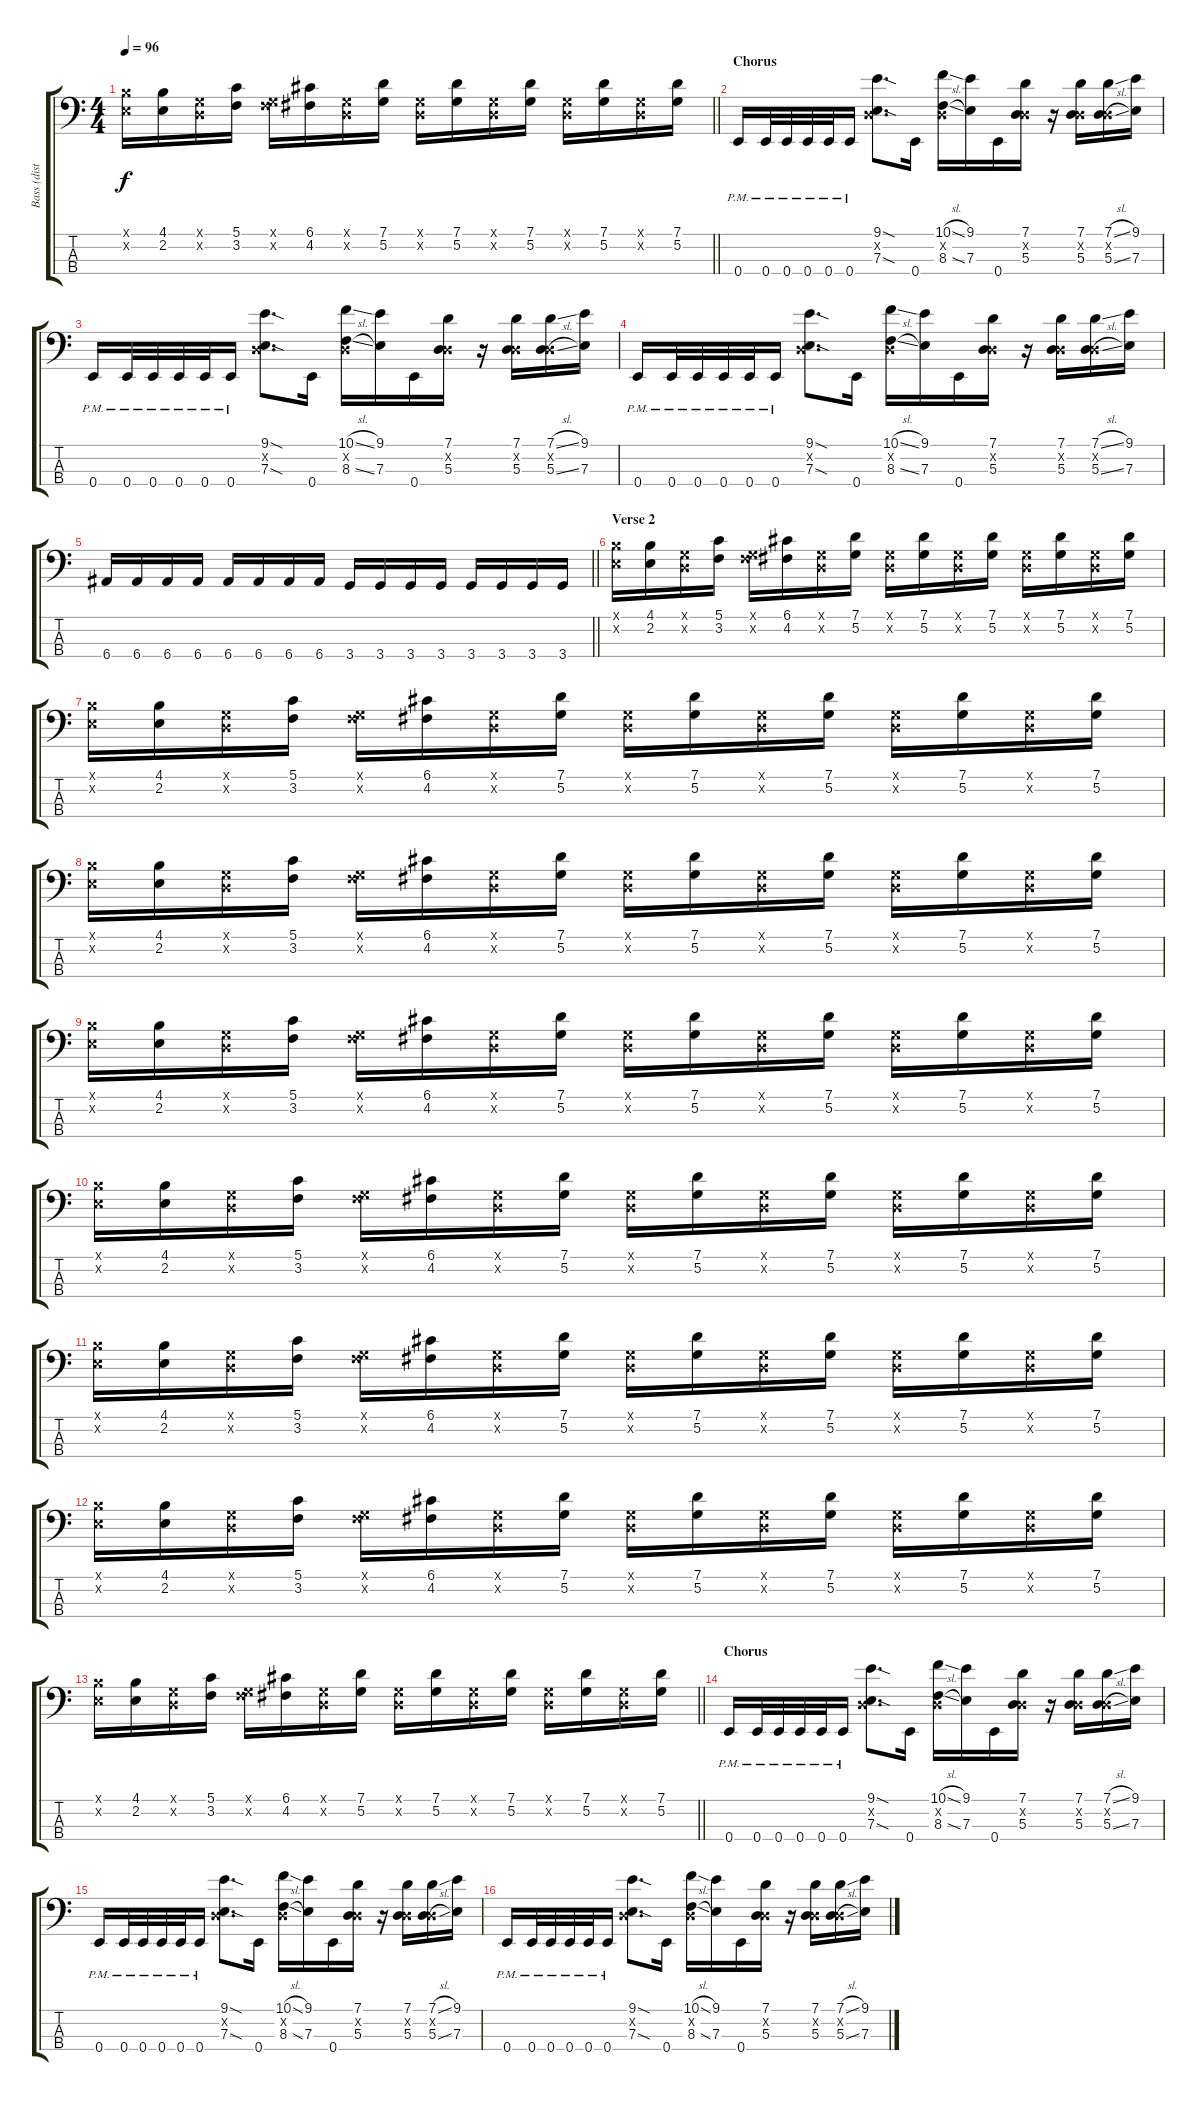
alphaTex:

\track ("Bass (dist.) - Left" "Bass (dist") {instrument distortionguitar}
\staff {score tabs}
\tuning (G2 D2 A1 E1) {hide}
\ts (4 4)
\tempo 96
\clef f4
\barLineRight lightlight
\ks c
(4.1{x} 2.2{x}).16{dy f} (4.1 2.2).16 (0.1{x} 0.2{x}).16 (5.1 3.2).16 (0.1{x} 3.2{x}).16 (6.1 4.2).16 (0.1{x} 0.2{x}).16 (7.1 5.2).16 (0.1{x} 0.2{x}).16 (7.1 5.2).16 (0.1{x} 0.2{x}).16 (7.1 5.2).16 (0.1{x} 0.2{x}).16 (7.1 5.2).16 (0.1{x} 0.2{x}).16 (7.1 5.2).16 |
\section ("" "Chorus")
0.4{pm}.16 0.4{pm}.32 0.4{pm}.32 0.4{pm}.32 0.4{pm}.32 0.4{pm}.16 (9.1{sod} 0.2{x} 7.3{sod}).8{d} 0.4.16 (10.1{sl} 0.2{x} 8.3{sl}).16 (9.1 7.3).16 0.4.16 (7.1 0.2{x} 5.3).16 r.16 (7.1 0.2{x} 5.3).16 (7.1{sl} 0.2{x} 5.3{sl}).16 (9.1 7.3).16 |
0.4{pm}.16 0.4{pm}.32 0.4{pm}.32 0.4{pm}.32 0.4{pm}.32 0.4{pm}.16 (9.1{sod} 0.2{x} 7.3{sod}).8{d} 0.4.16 (10.1{sl} 0.2{x} 8.3{sl}).16 (9.1 7.3).16 0.4.16 (7.1 0.2{x} 5.3).16 r.16 (7.1 0.2{x} 5.3).16 (7.1{sl} 0.2{x} 5.3{sl}).16 (9.1 7.3).16 |
0.4{pm}.16 0.4{pm}.32 0.4{pm}.32 0.4{pm}.32 0.4{pm}.32 0.4{pm}.16 (9.1{sod} 0.2{x} 7.3{sod}).8{d} 0.4.16 (10.1{sl} 0.2{x} 8.3{sl}).16 (9.1 7.3).16 0.4.16 (7.1 0.2{x} 5.3).16 r.16 (7.1 0.2{x} 5.3).16 (7.1{sl} 0.2{x} 5.3{sl}).16 (9.1 7.3).16 |
\barLineRight lightlight
6.4.16 6.4.16 6.4.16 6.4.16 6.4.16 6.4.16 6.4.16 6.4.16 3.4.16 3.4.16 3.4.16 3.4.16 3.4.16 3.4.16 3.4.16 3.4.16 |
\section ("" "Verse 2")
(4.1{x} 2.2{x}).16 (4.1 2.2).16 (0.1{x} 0.2{x}).16 (5.1 3.2).16 (0.1{x} 3.2{x}).16 (6.1 4.2).16 (0.1{x} 0.2{x}).16 (7.1 5.2).16 (0.1{x} 0.2{x}).16 (7.1 5.2).16 (0.1{x} 0.2{x}).16 (7.1 5.2).16 (0.1{x} 0.2{x}).16 (7.1 5.2).16 (0.1{x} 0.2{x}).16 (7.1 5.2).16 |
(4.1{x} 2.2{x}).16 (4.1 2.2).16 (0.1{x} 0.2{x}).16 (5.1 3.2).16 (0.1{x} 3.2{x}).16 (6.1 4.2).16 (0.1{x} 0.2{x}).16 (7.1 5.2).16 (0.1{x} 0.2{x}).16 (7.1 5.2).16 (0.1{x} 0.2{x}).16 (7.1 5.2).16 (0.1{x} 0.2{x}).16 (7.1 5.2).16 (0.1{x} 0.2{x}).16 (7.1 5.2).16 |
(4.1{x} 2.2{x}).16 (4.1 2.2).16 (0.1{x} 0.2{x}).16 (5.1 3.2).16 (0.1{x} 3.2{x}).16 (6.1 4.2).16 (0.1{x} 0.2{x}).16 (7.1 5.2).16 (0.1{x} 0.2{x}).16 (7.1 5.2).16 (0.1{x} 0.2{x}).16 (7.1 5.2).16 (0.1{x} 0.2{x}).16 (7.1 5.2).16 (0.1{x} 0.2{x}).16 (7.1 5.2).16 |
(4.1{x} 2.2{x}).16 (4.1 2.2).16 (0.1{x} 0.2{x}).16 (5.1 3.2).16 (0.1{x} 3.2{x}).16 (6.1 4.2).16 (0.1{x} 0.2{x}).16 (7.1 5.2).16 (0.1{x} 0.2{x}).16 (7.1 5.2).16 (0.1{x} 0.2{x}).16 (7.1 5.2).16 (0.1{x} 0.2{x}).16 (7.1 5.2).16 (0.1{x} 0.2{x}).16 (7.1 5.2).16 |
(4.1{x} 2.2{x}).16 (4.1 2.2).16 (0.1{x} 0.2{x}).16 (5.1 3.2).16 (0.1{x} 3.2{x}).16 (6.1 4.2).16 (0.1{x} 0.2{x}).16 (7.1 5.2).16 (0.1{x} 0.2{x}).16 (7.1 5.2).16 (0.1{x} 0.2{x}).16 (7.1 5.2).16 (0.1{x} 0.2{x}).16 (7.1 5.2).16 (0.1{x} 0.2{x}).16 (7.1 5.2).16 |
(4.1{x} 2.2{x}).16 (4.1 2.2).16 (0.1{x} 0.2{x}).16 (5.1 3.2).16 (0.1{x} 3.2{x}).16 (6.1 4.2).16 (0.1{x} 0.2{x}).16 (7.1 5.2).16 (0.1{x} 0.2{x}).16 (7.1 5.2).16 (0.1{x} 0.2{x}).16 (7.1 5.2).16 (0.1{x} 0.2{x}).16 (7.1 5.2).16 (0.1{x} 0.2{x}).16 (7.1 5.2).16 |
(4.1{x} 2.2{x}).16 (4.1 2.2).16 (0.1{x} 0.2{x}).16 (5.1 3.2).16 (0.1{x} 3.2{x}).16 (6.1 4.2).16 (0.1{x} 0.2{x}).16 (7.1 5.2).16 (0.1{x} 0.2{x}).16 (7.1 5.2).16 (0.1{x} 0.2{x}).16 (7.1 5.2).16 (0.1{x} 0.2{x}).16 (7.1 5.2).16 (0.1{x} 0.2{x}).16 (7.1 5.2).16 |
\barLineRight lightlight
(4.1{x} 2.2{x}).16 (4.1 2.2).16 (0.1{x} 0.2{x}).16 (5.1 3.2).16 (0.1{x} 3.2{x}).16 (6.1 4.2).16 (0.1{x} 0.2{x}).16 (7.1 5.2).16 (0.1{x} 0.2{x}).16 (7.1 5.2).16 (0.1{x} 0.2{x}).16 (7.1 5.2).16 (0.1{x} 0.2{x}).16 (7.1 5.2).16 (0.1{x} 0.2{x}).16 (7.1 5.2).16 |
\section ("" "Chorus")
0.4{pm}.16 0.4{pm}.32 0.4{pm}.32 0.4{pm}.32 0.4{pm}.32 0.4{pm}.16 (9.1{sod} 0.2{x} 7.3{sod}).8{d} 0.4.16 (10.1{sl} 0.2{x} 8.3{sl}).16 (9.1 7.3).16 0.4.16 (7.1 0.2{x} 5.3).16 r.16 (7.1 0.2{x} 5.3).16 (7.1{sl} 0.2{x} 5.3{sl}).16 (9.1 7.3).16 |
0.4{pm}.16 0.4{pm}.32 0.4{pm}.32 0.4{pm}.32 0.4{pm}.32 0.4{pm}.16 (9.1{sod} 0.2{x} 7.3{sod}).8{d} 0.4.16 (10.1{sl} 0.2{x} 8.3{sl}).16 (9.1 7.3).16 0.4.16 (7.1 0.2{x} 5.3).16 r.16 (7.1 0.2{x} 5.3).16 (7.1{sl} 0.2{x} 5.3{sl}).16 (9.1 7.3).16 |
0.4{pm}.16 0.4{pm}.32 0.4{pm}.32 0.4{pm}.32 0.4{pm}.32 0.4{pm}.16 (9.1{sod} 0.2{x} 7.3{sod}).8{d} 0.4.16 (10.1{sl} 0.2{x} 8.3{sl}).16 (9.1 7.3).16 0.4.16 (7.1 0.2{x} 5.3).16 r.16 (7.1 0.2{x} 5.3).16 (7.1{sl} 0.2{x} 5.3{sl}).16 (9.1 7.3).16
